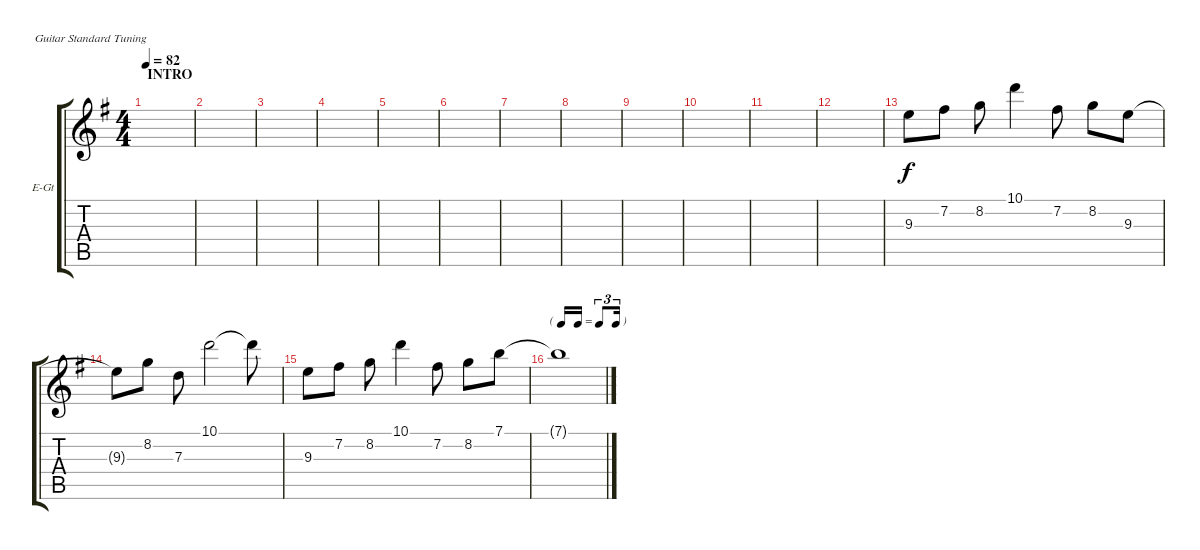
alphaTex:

\defaultSystemsLayout 4
\bracketExtendMode groupsimilarinstruments
\firstSystemTrackNameOrientation horizontal
\otherSystemsTrackNameOrientation horizontal
\track ("Electric Guitar" "E-Gt") {instrument distortionguitar}
\staff {score tabs}
\tuning (E4 B3 G3 D3 A2 E2)
\ts (4 4)
\section ("" "INTRO")
\tempo 82
\clef g2
\scale
0.487395
\ks eminor
|
\scale
0.256303 |
\scale
0.256303 |
\scale
0.333333 |
\scale
0.333333 |
\scale
0.333333 |
\scale
0.333333 |
\scale
0.333333 |
\scale
0.333333 |
\scale
0.333333 |
\scale
0.333333 |
\scale
0.333333 |
\scale
0.333333 9.3.8 7.2.8 8.2.8 10.1.4 7.2.8 8.2.8 9.3.8 |
\scale
0.333333 9.3{t}.8 8.2.8 7.3.8 10.1.2 10.1{t}.8 |
\scale
0.333333 9.3.8 7.2.8 8.2.8 10.1.4 7.2.8 8.2.8 7.1.8 |
\tf triplet16th
\scale
0.333333 7.1{t}.1
